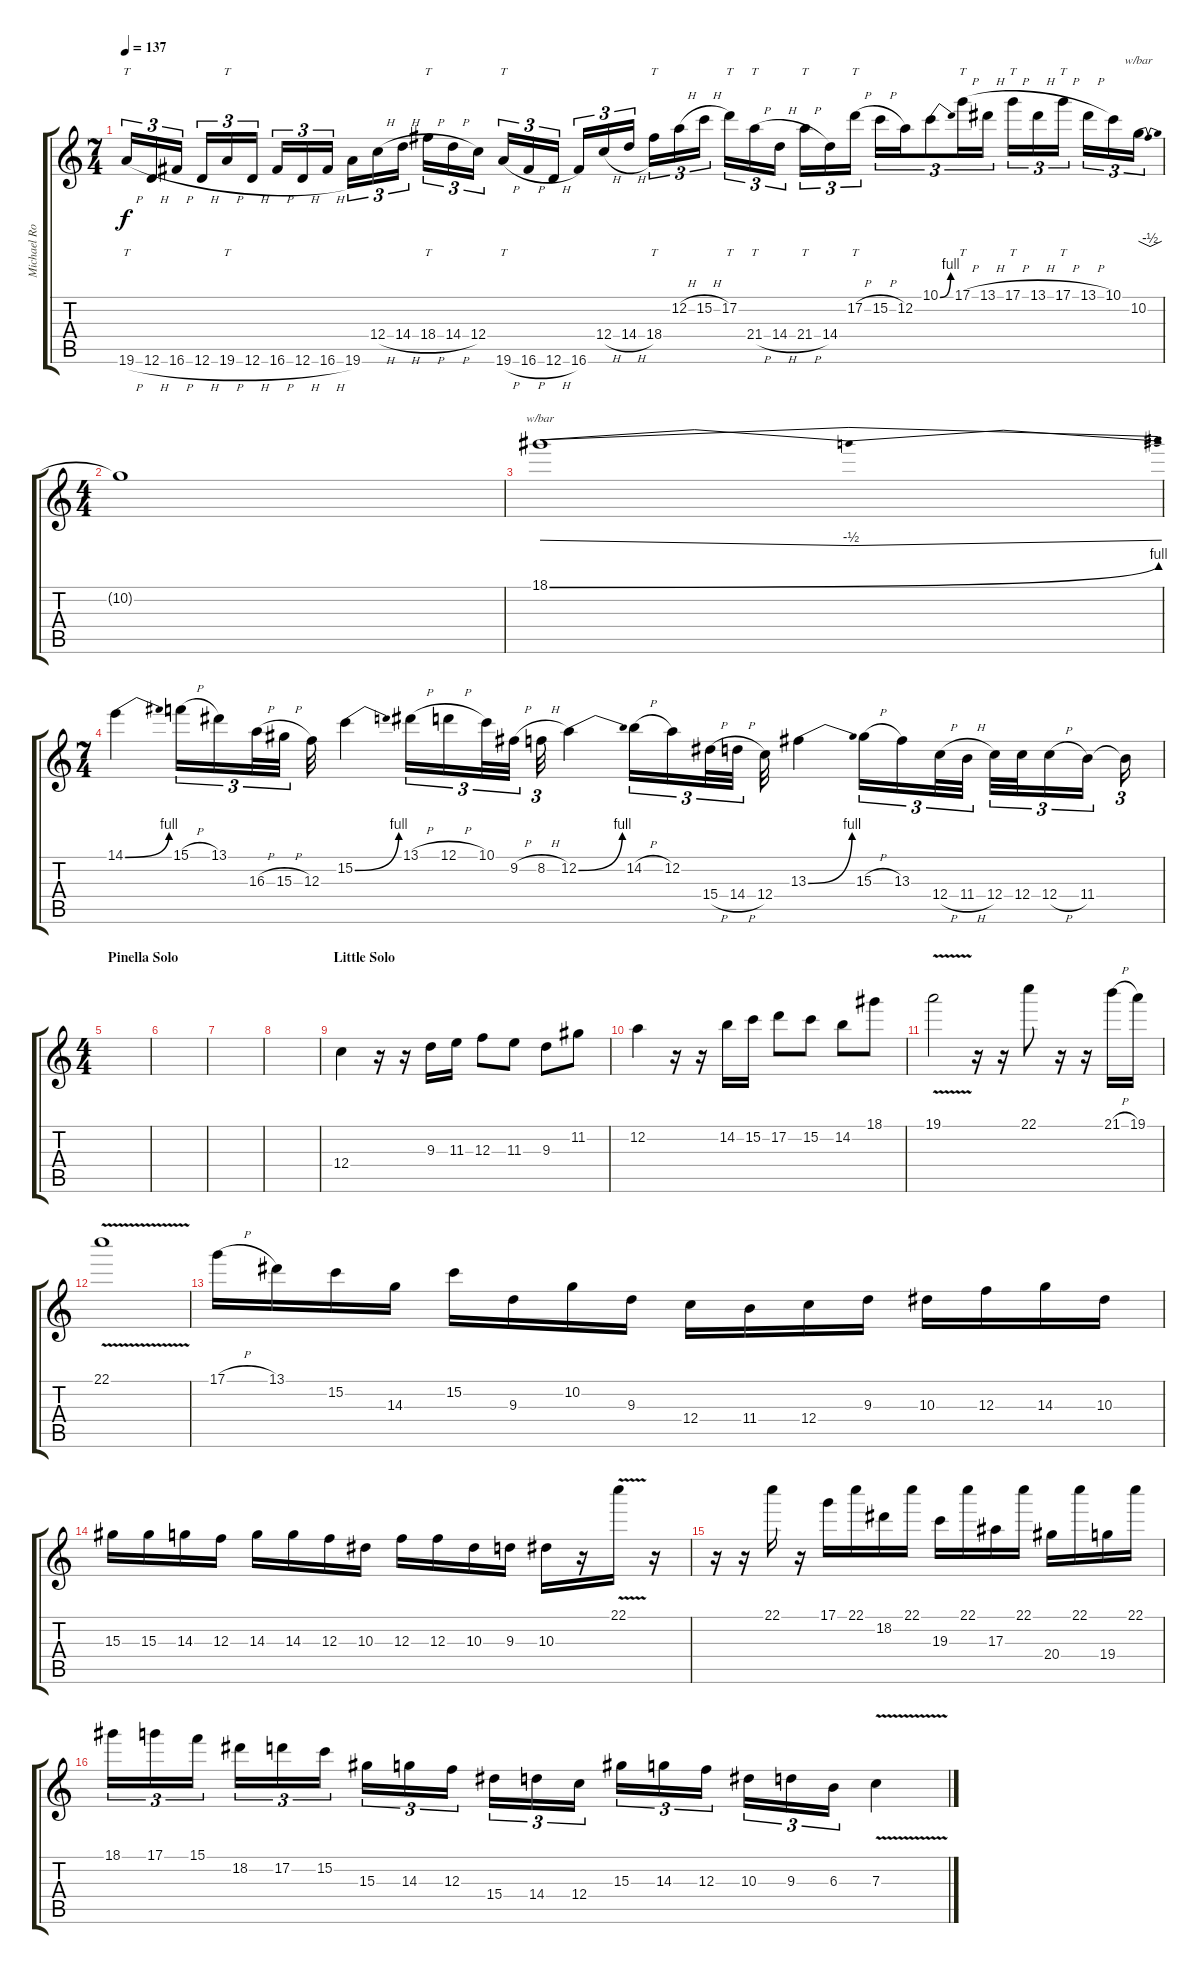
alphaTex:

\track ("Michael Romeo Solo" "Michael Ro") {instrument distortionguitar}
\staff {score tabs}
\tuning (D4 A3 F3 C3 G2 D2) {hide}
\ts (7 4)
\tempo 137
\clef g2
\ks c
19.6{h}.16{tt tu (3 2) dy f} 12.6{h}.16{tu (3 2)} 16.6{h}.16{tu (3 2)} 12.6{h}.16{tu (3 2)} 19.6{h}.16{tt tu (3 2)} 12.6{h}.16{tu (3 2)} 16.6{h}.16{tu (3 2)} 12.6{h}.16{tu (3 2)} 16.6{h}.16{tu (3 2)} 19.6.16{tu (3 2)} 12.4{h}.16{tu (3 2)} 14.4{h}.16{tu (3 2)} 18.4{h}.16{tt tu (3 2)} 14.4{h}.16{tu (3 2)} 12.4.16{tu (3 2)} 19.6{h}.16{tt tu (3 2)} 16.6{h}.16{tu (3 2)} 12.6{h}.16{tu (3 2)} 16.6.16{tu (3 2)} 12.4{h}.16{tu (3 2)} 14.4{h}.16{tu (3 2)} 18.4.16{tt tu (3 2)} 12.2{h}.16{tu (3 2)} 15.2{h}.16{tu (3 2)} 17.2.16{tt tu (3 2)} 21.4{h}.16{tt tu (3 2)} 14.4{h}.16{tu (3 2)} 21.4{h}.16{tt tu (3 2)} 14.4.16{tu (3 2)} 17.2{h}.16{tt tu (3 2)} 15.2{h}.16{tu (3 2)} 12.2.16{tu (3 2)} 10.1{be (bend 0 0 60 4)}.8{tu (3 2)} 17.1{h}.16{tt tu (3 2)} 13.1{h}.16{tu (3 2)} 17.1{h}.16{tt tu (3 2)} 13.1{h}.16{tu (3 2)} 17.1{h}.16{tt tu (3 2)} 13.1{h}.16{tu (3 2)} 10.1.16{tu (3 2)} 10.2.16{tu (3 2) tbe (dip default 0 0 30 -2 60 0)} |
\ts (4 4)
10.2{t}.1 |
18.1{be (bend 0 0 60 4)}.1{tbe (dip default 0 0 30 -2 60 0)} |
\ts (7 4)
14.1{be (bend 0 0 60 4)}.4 15.1{h}.16{tu (3 2)} 13.1.16{tu (3 2)} 16.3{h}.32{tu (3 2)} 15.3{h}.32{tu (3 2)} 12.3.32 15.2{be (bend 0 0 60 4)}.4 13.1{h}.16{tu (3 2)} 12.1{h}.16{tu (3 2)} 10.1.32{tu (3 2)} 9.2{h}.32{tu (3 2)} 8.2{h}.32{tu (3 2)} 12.2{be (bend 0 0 60 4)}.4 14.2{h}.16{tu (3 2)} 12.2.16{tu (3 2)} 15.4{h}.32{tu (3 2)} 14.4{h}.32{tu (3 2)} 12.4.32 13.3{be (bend 0 0 60 4)}.4 15.3{h}.16{tu (3 2)} 13.3.16{tu (3 2)} 12.4{h}.32{tu (3 2)} 11.4{h}.32{tu (3 2)} 12.4.32{tu (3 2)} 12.4.32{tu (3 2)} 12.4{h}.16{tu (3 2)} 11.4.16{tu (3 2)} 11.4{t}.16{tu (3 2)} |
\ts (4 4)
\section ("" "Pinella Solo")
|
|
|
|
\section ("" "Little Solo")
12.4.4 r.16 r.16 9.3.16 11.3.16 12.3.8 11.3.8 9.3.8 11.2.8 |
12.2.4 r.16 r.16 14.2.16 15.2.16 17.2.8 15.2.8 14.2.8 18.1.8 |
19.1{v}.2 r.16 r.16 22.1.8 r.16 r.16 21.1{h}.16 19.1.16 |
22.1{v}.1 |
17.1{h}.16 13.1.16 15.2.16 14.3.16 15.2.16 9.3.16 10.2.16 9.3.16 12.4.16 11.4.16 12.4.16 9.3.16 10.3.16 12.3.16 14.3.16 10.3.16 |
15.3.16 15.3.16 14.3.16 12.3.16 14.3.16 14.3.16 12.3.16 10.3.16 12.3.16 12.3.16 10.3.16 9.3.16 10.3.16 r.16 22.1{v}.16 r.16 |
r.16 r.16 22.1.16 r.16 17.1.16 22.1.16 18.2.16 22.1.16 19.3.16 22.1.16 17.3.16 22.1.16 20.4.16 22.1.16 19.4.16 22.1.16 |
18.1.16{tu (3 2)} 17.1.16{tu (3 2)} 15.1.16{tu (3 2)} 18.2.16{tu (3 2)} 17.2.16{tu (3 2)} 15.2.16{tu (3 2)} 15.3.16{tu (3 2)} 14.3.16{tu (3 2)} 12.3.16{tu (3 2)} 15.4.16{tu (3 2)} 14.4.16{tu (3 2)} 12.4.16{tu (3 2)} 15.3.16{tu (3 2)} 14.3.16{tu (3 2)} 12.3.16{tu (3 2)} 10.3.16{tu (3 2)} 9.3.16{tu (3 2)} 6.3.16{tu (3 2)} 7.3{v}.4
